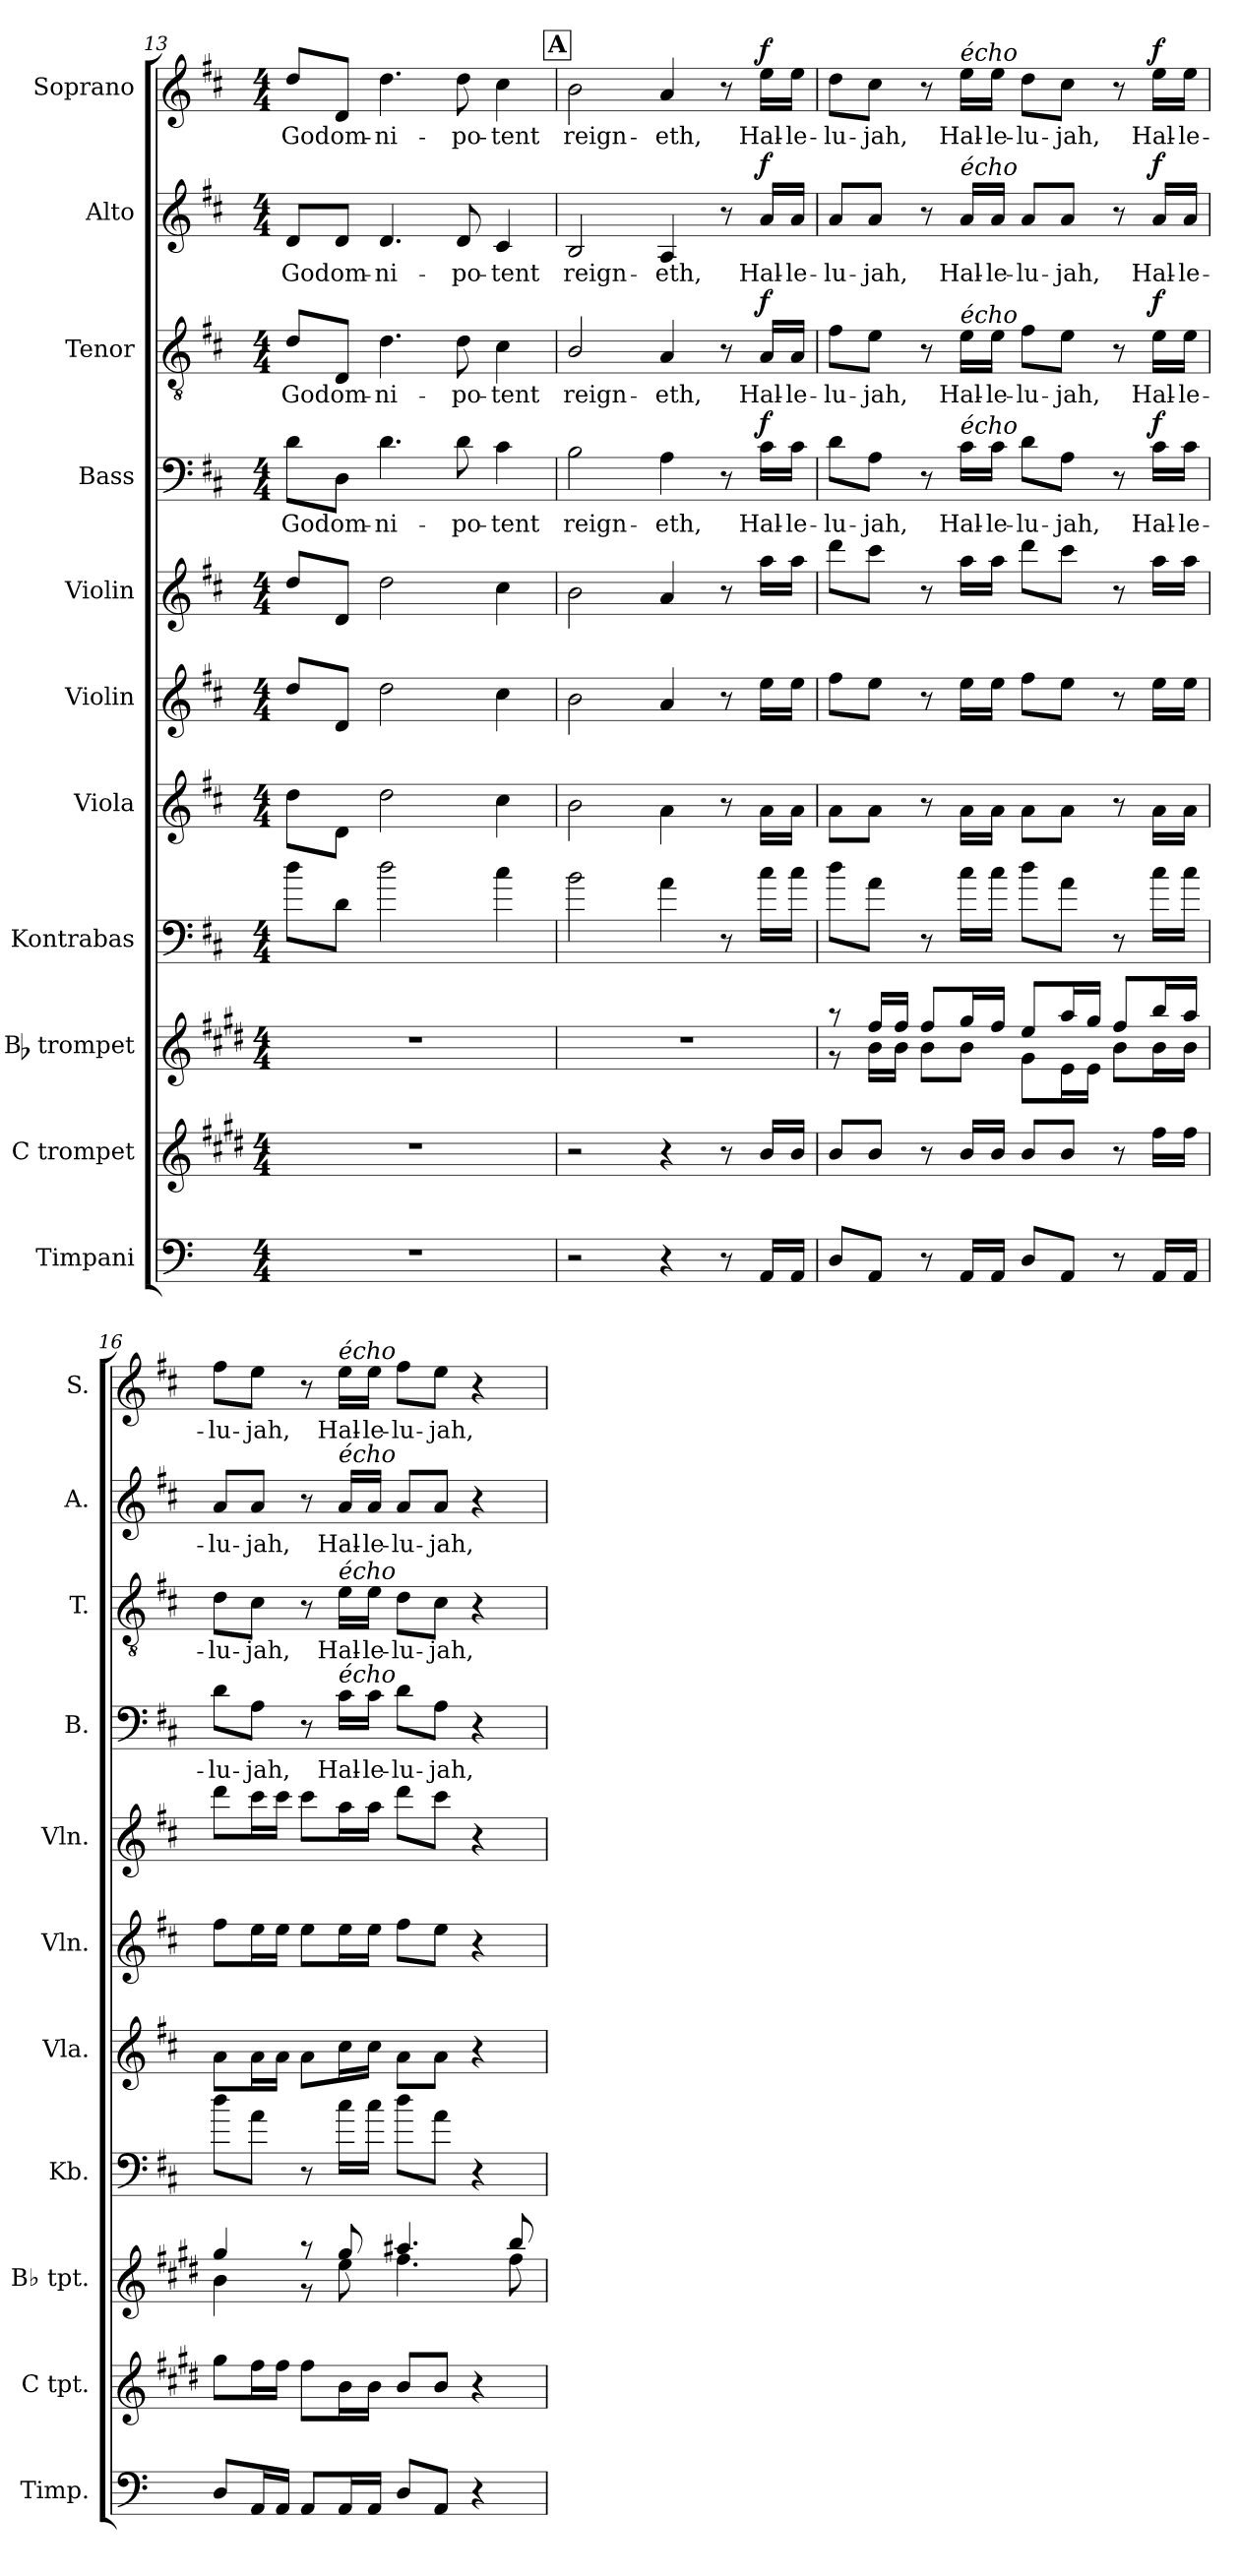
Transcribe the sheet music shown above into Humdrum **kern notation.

**kern	**kern	**kern	**kern	**kern	**kern	**kern	**kern	**text	**dynam	**kern	**text	**dynam	**kern	**text	**dynam	**kern	**text	**dynam
*part11	*part10	*part9	*part8	*part7	*part6	*part5	*part4	*part4	*part4	*part3	*part3	*part3	*part2	*part2	*part2	*part1	*part1	*part1
*staff11	*staff10	*staff9	*staff8	*staff7	*staff6	*staff5	*staff4	*staff4	*staff4	*staff3	*staff3	*staff3	*staff2	*staff2	*staff2	*staff1	*staff1	*staff1
*I"Timpani	*I"C trompet	*I"Bb trompet	*I"Kontrabas	*I"Viola	*I"Violin	*I"Violin	*I"Bass	*	*	*I"Tenor	*	*	*I"Alto	*	*	*I"Soprano	*	*
*I'Timp.	*I'C tpt.	*I'Bb tpt.	*I'Kb.	*I'Vla.	*I'Vln.	*I'Vln.	*I'B.	*	*	*I'T.	*	*	*I'A.	*	*	*I'S.	*	*
*clefF4	*clefG2	*clefG2	*clefF4	*clefG2	*clefG2	*clefG2	*clefF4	*	*	*clefGv2	*	*	*clefG2	*	*	*clefG2	*	*
*	*ITrd1c2	*ITrd1c2	*ITrd7c12	*	*	*	*	*	*	*	*	*	*	*	*	*	*	*
*k[]	*k[f#c#]	*k[f#c#]	*k[f#c#]	*k[f#c#]	*k[f#c#]	*k[f#c#]	*k[f#c#]	*	*	*k[f#c#]	*	*	*k[f#c#]	*	*	*k[f#c#]	*	*
*	*D:	*	*D:	*D:	*D:	*D:	*D:	*	*	*D:	*	*	*D:	*	*	*D:	*	*
*M4/4	*M4/4	*M4/4	*M4/4	*M4/4	*M4/4	*M4/4	*M4/4	*	*	*M4/4	*	*	*M4/4	*	*	*M4/4	*	*
=13	=13	=13	=13	=13	=13	=13	=13	=13	=13	=13	=13	=13	=13	=13	=13	=13	=13	=13
!	!	!	!	!	!	!	!	!LO:LY:b	!	!	!LO:LY:b	!	!	!LO:LY:b	!	!	!LO:LY:b	!
1r	1r	1r	8d\L	8dd\L	8dd/L	8dd/L	8d\L	God	.	8d/L	God	.	8d/L	God	.	8dd/L	God	.
!	!	!	!	!	!	!	!	!LO:LY:b	!	!	!LO:LY:b	!	!	!LO:LY:b	!	!	!LO:LY:b	!
.	.	.	8D\J	8d\J	8d/J	8d/J	8D\J	om-	.	8D/J	om-	.	8d/J	om-	.	8d/J	om-	.
!	!	!	!	!	!	!	!	!LO:LY:b	!	!	!LO:LY:b	!	!	!LO:LY:b	!	!	!LO:LY:b	!
.	.	.	2d\	2dd\	2dd\	2dd\	4.d\	-ni-	.	4.d\	-ni-	.	4.d/	-ni-	.	4.dd\	-ni-	.
!	!	!	!	!	!	!	!	!LO:LY:b	!	!	!LO:LY:b	!	!	!LO:LY:b	!	!	!LO:LY:b	!
.	.	.	.	.	.	.	8d\	-po-	.	8d\	-po-	.	8d/	-po-	.	8dd\	-po-	.
!	!	!	!	!	!	!	!	!LO:LY:b	!	!	!LO:LY:b	!	!	!LO:LY:b	!	!	!LO:LY:b	!
.	.	.	4c#\	4cc#\	4cc#\	4cc#\	4c#\	-tent	.	4c#\	-tent	.	4c#/	-tent	.	4cc#\	-tent	.
!!LO:REH:place=s1:a:B:cj:fs=14:t=A
=14	=14	=14	=14	=14	=14	=14	=14	=14	=14	=14	=14	=14	=14	=14	=14	=14	=14	=14
!	!	!	!	!	!	!	!	!LO:LY:b	!	!	!LO:LY:b	!	!	!LO:LY:b	!	!	!LO:LY:b	!
2r	2r	1r	2B\	2b\	2b\	2b\	2B\	reign-	.	2B/	reign-	.	2B/	reign-	.	2b\	reign-	.
!	!	!	!	!	!	!	!	!LO:LY:b	!	!	!LO:LY:b	!	!	!LO:LY:b	!	!	!LO:LY:b	!
4r	4r	.	4A\	4a\	4a/	4a/	4A\	-eth,	.	4A/	-eth,	.	4A/	-eth,	.	4a/	-eth,	.
8r	8r	.	8r	8r	8r	8r	8r	.	.	8r	.	.	8r	.	.	8r	.	.
!	!	!	!	!	!	!	!	!LO:LY:b	!LO:DY:a	!	!LO:LY:b	!LO:DY:a	!	!LO:LY:b	!LO:DY:a	!	!LO:LY:b	!LO:DY:a
16AA/LL	16a/LL	.	16c#\LL	16a\LL	16ee\LL	16aa\LL	16c#\LL	Hal-	f	16A/LL	Hal-	f	16a/LL	Hal-	f	16ee\LL	Hal-	f
!	!	!	!	!	!	!	!	!LO:LY:b	!	!	!LO:LY:b	!	!	!LO:LY:b	!	!	!LO:LY:b	!
16AA/JJ	16a/JJ	.	16c#\JJ	16a\JJ	16ee\JJ	16aa\JJ	16c#\JJ	-le-	.	16A/JJ	-le-	.	16a/JJ	-le-	.	16ee\JJ	-le-	.
!!LO:PB:g=z
=15	=15	=15	=15	=15	=15	=15	=15	=15	=15	=15	=15	=15	=15	=15	=15	=15	=15	=15
*	*	*^	*	*	*	*	*	*	*	*	*	*	*	*	*	*	*	*
!	!	!	!	!	!	!	!	!	!LO:LY:b	!	!	!LO:LY:b	!	!	!LO:LY:b	!	!	!LO:LY:b	!
8D/L	8a/L	8r	8r	8d\L	8a\L	8ff#\L	8ddd\L	8d\L	-lu-	.	8f#\L	-lu-	.	8a/L	-lu-	.	8dd\L	-lu-	.
!	!	!	!	!	!	!	!	!	!LO:LY:b	!	!	!LO:LY:b	!	!	!LO:LY:b	!	!	!LO:LY:b	!
8AA/J	8a/J	16ee/LL	16a\LL	8A\J	8a\J	8ee\J	8ccc#\J	8A\J	-jah,	.	8e\J	-jah,	.	8a/J	-jah,	.	8cc#\J	-jah,	.
.	.	16ee/JJ	16a\JJ	.	.	.	.	.	.	.	.	.	.	.	.	.	.	.	.
8r	8r	8ee/L	8a\L	8r	8r	8r	8r	8r	.	.	8r	.	.	8r	.	.	8r	.	.
!	!	!	!	!	!	!	!	!	!	!	!	!	!	!	!	!	!LO:TX:a:i:t=écho	!	!
!	!	!	!	!	!	!	!	!	!	!	!	!	!	!LO:TX:a:i:t=écho	!	!	!	!	!
!	!	!	!	!	!	!	!	!	!	!	!LO:TX:a:i:t=écho	!	!	!	!	!	!	!	!
!	!	!	!	!	!	!	!	!LO:TX:a:i:t=écho	!	!	!	!	!	!	!	!	!	!	!
!	!	!	!	!	!	!	!	!	!LO:LY:b	!	!	!LO:LY:b	!	!	!LO:LY:b	!	!	!LO:LY:b	!
16AA/LL	16a/LL	16ff#/L	8a\J	16c#\LL	16a\LL	16ee\LL	16aa\LL	16c#\LL	Hal-	.	16e\LL	Hal-	.	16a/LL	Hal-	.	16ee\LL	Hal-	.
!	!	!	!	!	!	!	!	!	!LO:LY:b	!	!	!LO:LY:b	!	!	!LO:LY:b	!	!	!LO:LY:b	!
16AA/JJ	16a/JJ	16ee/JJ	.	16c#\JJ	16a\JJ	16ee\JJ	16aa\JJ	16c#\JJ	-le-	.	16e\JJ	-le-	.	16a/JJ	-le-	.	16ee\JJ	-le-	.
!	!	!	!	!	!	!	!	!	!LO:LY:b	!	!	!LO:LY:b	!	!	!LO:LY:b	!	!	!LO:LY:b	!
8D/L	8a/L	8dd/L	8f#\L	8d\L	8a\L	8ff#\L	8ddd\L	8d\L	-lu-	.	8f#\L	-lu-	.	8a/L	-lu-	.	8dd\L	-lu-	.
!	!	!	!	!	!	!	!	!	!LO:LY:b	!	!	!LO:LY:b	!	!	!LO:LY:b	!	!	!LO:LY:b	!
8AA/J	8a/J	16gg/L	16d\L	8A\J	8a\J	8ee\J	8ccc#\J	8A\J	-jah,	.	8e\J	-jah,	.	8a/J	-jah,	.	8cc#\J	-jah,	.
.	.	16ff#/JJ	16d\JJ	.	.	.	.	.	.	.	.	.	.	.	.	.	.	.	.
8r	8r	8ee/L	8a\L	8r	8r	8r	8r	8r	.	.	8r	.	.	8r	.	.	8r	.	.
!	!	!	!	!	!	!	!	!	!LO:LY:b	!LO:DY:a	!	!LO:LY:b	!LO:DY:a	!	!LO:LY:b	!LO:DY:a	!	!LO:LY:b	!LO:DY:a
16AA/LL	16ee\LL	16aa/L	16a\L	16c#\LL	16a\LL	16ee\LL	16aa\LL	16c#\LL	Hal-	f	16e\LL	Hal-	f	16a/LL	Hal-	f	16ee\LL	Hal-	f
!	!	!	!	!	!	!	!	!	!LO:LY:b	!	!	!LO:LY:b	!	!	!LO:LY:b	!	!	!LO:LY:b	!
16AA/JJ	16ee\JJ	16gg/JJ	16a\JJ	16c#\JJ	16a\JJ	16ee\JJ	16aa\JJ	16c#\JJ	-le-	.	16e\JJ	-le-	.	16a/JJ	-le-	.	16ee\JJ	-le-	.
=16	=16	=16	=16	=16	=16	=16	=16	=16	=16	=16	=16	=16	=16	=16	=16	=16	=16	=16	=16
!	!	!	!	!	!	!	!	!	!LO:LY:b	!	!	!LO:LY:b	!	!	!LO:LY:b	!	!	!LO:LY:b	!
8D/L	8ff#\L	4ff#/	4a\	8d\L	8a\L	8ff#\L	8ddd\L	8d\L	-lu-	.	8d\L	-lu-	.	8a/L	-lu-	.	8ff#\L	-lu-	.
!	!	!	!	!	!	!	!	!	!LO:LY:b	!	!	!LO:LY:b	!	!	!LO:LY:b	!	!	!LO:LY:b	!
16AA/L	16ee\L	.	.	8A\J	16a\L	16ee\L	16ccc#\L	8A\J	-jah,	.	8c#\J	-jah,	.	8a/J	-jah,	.	8ee\J	-jah,	.
16AA/JJ	16ee\JJ	.	.	.	16a\JJ	16ee\JJ	16ccc#\JJ	.	.	.	.	.	.	.	.	.	.	.	.
8AA/L	8ee\L	8r	8r	8r	8a\L	8ee\L	8ccc#\L	8r	.	.	8r	.	.	8r	.	.	8r	.	.
!	!	!	!	!	!	!	!	!	!	!	!	!	!	!	!	!	!LO:TX:a:i:t=écho	!	!
!	!	!	!	!	!	!	!	!	!	!	!	!	!	!LO:TX:a:i:t=écho	!	!	!	!	!
!	!	!	!	!	!	!	!	!	!	!	!LO:TX:a:i:t=écho	!	!	!	!	!	!	!	!
!	!	!	!	!	!	!	!	!LO:TX:a:i:t=écho	!	!	!	!	!	!	!	!	!	!	!
!	!	!	!	!	!	!	!	!	!LO:LY:b	!	!	!LO:LY:b	!	!	!LO:LY:b	!	!	!LO:LY:b	!
16AA/L	16a\L	8ff#/	8dd\	16c#\LL	16cc#\L	16ee\L	16aa\L	16c#\LL	Hal-	.	16e\LL	Hal-	.	16a/LL	Hal-	.	16ee\LL	Hal-	.
!	!	!	!	!	!	!	!	!	!LO:LY:b	!	!	!LO:LY:b	!	!	!LO:LY:b	!	!	!LO:LY:b	!
16AA/JJ	16a\JJ	.	.	16c#\JJ	16cc#\JJ	16ee\JJ	16aa\JJ	16c#\JJ	-le-	.	16e\JJ	-le-	.	16a/JJ	-le-	.	16ee\JJ	-le-	.
!	!	!	!	!	!	!	!	!	!LO:LY:b	!	!	!LO:LY:b	!	!	!LO:LY:b	!	!	!LO:LY:b	!
8D/L	8a/L	4.gg#X/	4.ee\	8d\L	8a\L	8ff#\L	8ddd\L	8d\L	-lu-	.	8d\L	-lu-	.	8a/L	-lu-	.	8ff#\L	-lu-	.
!	!	!	!	!	!	!	!	!	!LO:LY:b	!	!	!LO:LY:b	!	!	!LO:LY:b	!	!	!LO:LY:b	!
8AA/J	8a/J	.	.	8A\J	8a\J	8ee\J	8ccc#\J	8A\J	-jah,	.	8c#\J	-jah,	.	8a/J	-jah,	.	8ee\J	-jah,	.
4r	4r	.	.	4r	4r	4r	4r	4r	.	.	4r	.	.	4r	.	.	4r	.	.
.	.	8aa/	8ee\	.	.	.	.	.	.	.	.	.	.	.	.	.	.	.	.
*	*	*v	*v	*	*	*	*	*	*	*	*	*	*	*	*	*	*	*	*
=	=	=	=	=	=	=	=	=	=	=	=	=	=	=	=	=	=	=
*-	*-	*-	*-	*-	*-	*-	*-	*-	*-	*-	*-	*-	*-	*-	*-	*-	*-	*-
